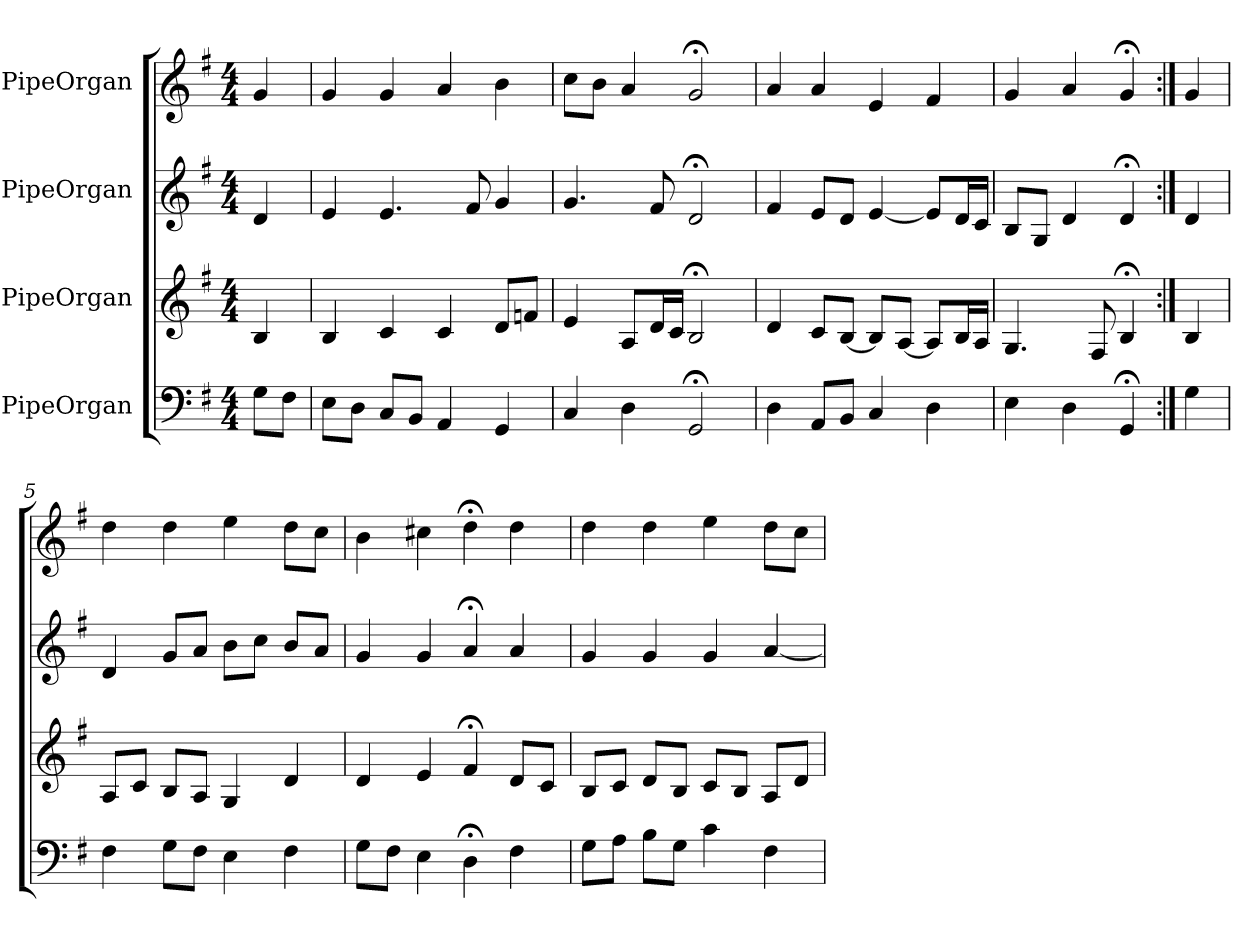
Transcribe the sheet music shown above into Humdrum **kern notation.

**kern	**kern	**kern	**kern
*part4	*part3	*part2	*part1
*staff4	*staff3	*staff2	*staff1
*I"PipeOrgan	*I"PipeOrgan	*I"PipeOrgan	*I"PipeOrgan
*k[f#]	*k[f#]	*k[f#]	*k[f#]
*G:	*G:	*G:	*G:
*M4/4	*M4/4	*M4/4	*M4/4
*MM60	*MM60	*MM60	*MM60
=	=	=	=
8GL	4B	4d	4g
8F#J	.	.	.
=1	=1	=1	=1
8EL	4B	4e	4g
8DJ	.	.	.
8CL	4c	4.e	4g
8BBJ	.	.	.
4AA	4c	.	4a
.	.	8f#	.
4GG	8dL	4g	4b
.	8fnJ	.	.
=2	=2	=2	=2
4C	4e	4.g	8ccL
.	.	.	8bJ
4D	8AL	.	4a
.	16dL	8f#	.
.	16cJJ	.	.
2GG;<	2B;<	2d;<	2g;<
=3	=3	=3	=3
4D	4d	4f#	4a
8AAL	8cL	8eL	4a
8BBJ	[8BJ	8dJ	.
4C	8BL]	[4e	4e
.	[8AJ	.	.
4D	8AL]	8eL]	4f#
.	16BL	16dL	.
.	16AJJ	16cJJ	.
=4	=4	=4	=4
4E	4.G	8BL	4g
.	.	8GJ	.
4D	.	4d	4a
.	8F#	.	.
4GG;<	4B;<	4d;<	4g;<
=:|!	=:|!	=:|!	=:|!
4G	4B	4d	4g
=5	=5	=5	=5
4F#	8AL	4d	4dd
.	8cJ	.	.
8GL	8BL	8gL	4dd
8F#J	8AJ	8aJ	.
4E	4G	8bL	4ee
.	.	8ccJ	.
4F#	4d	8bL	8ddL
.	.	8aJ	8ccJ
=6	=6	=6	=6
8GL	4d	4g	4b
8F#J	.	.	.
4E	4e	4g	4cc#X
4D;<	4f#;<	4a;<	4dd;<
4F#	8dL	4a	4dd
.	8cJ	.	.
=7	=7	=7	=7
8GL	8BL	4g	4dd
8AJ	8cJ	.	.
8BL	8dL	4g	4dd
8GJ	8BJ	.	.
4c	8cL	4g	4ee
.	8BJ	.	.
4F#	8AL	[4a	8ddL
.	8dJ	.	8ccJ
=	=	=	=
*-	*-	*-	*-
